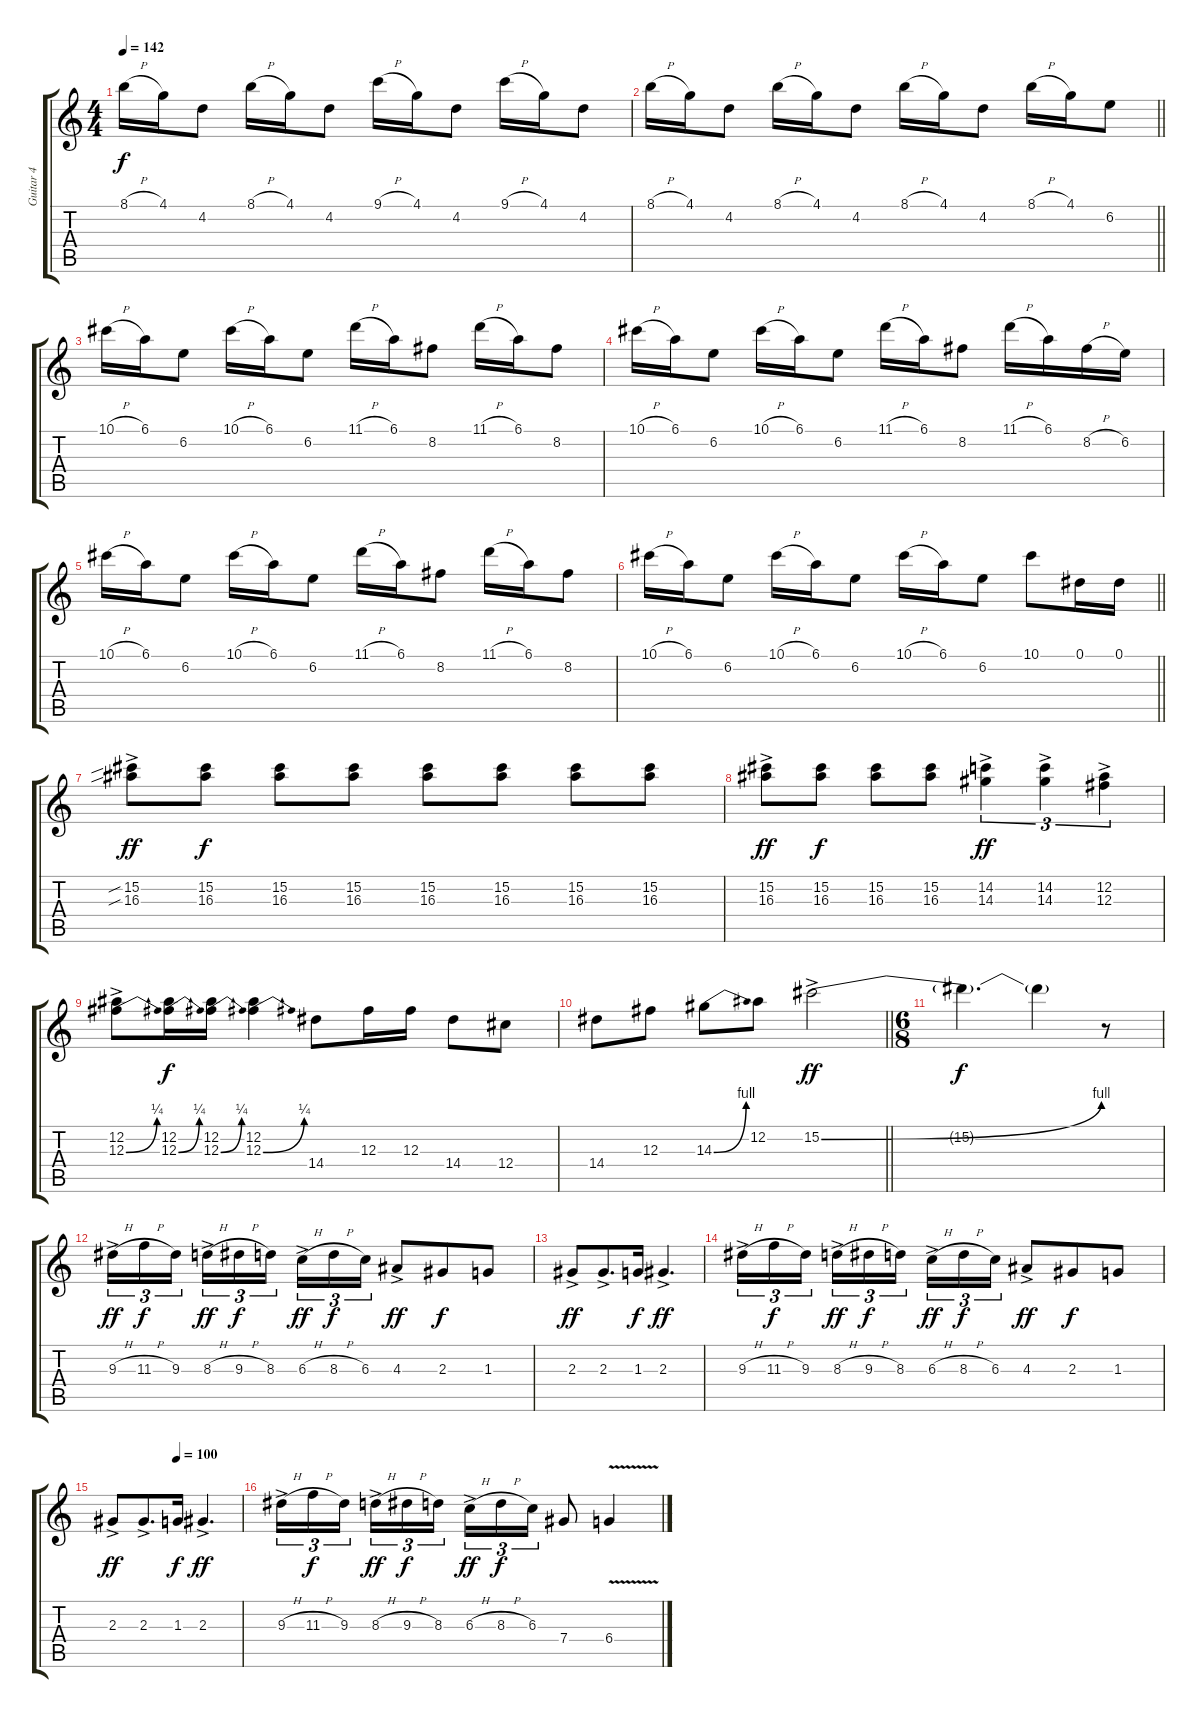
\track ("Guitar 4" "Guitar 4") {instrument overdrivenguitar}
\staff {score tabs}
\tuning (Eb4 Bb3 Gb3 Db3 Ab2 Eb2) {hide}
\ts (4 4)
\tempo 142
\clef g2
\ks c
8.1{h}.16{dy f} 4.1.16 4.2.8 8.1{h}.16 4.1.16 4.2.8 9.1{h}.16 4.1.16 4.2.8 9.1{h}.16 4.1.16 4.2.8 |
\barLineRight lightlight
8.1{h}.16 4.1.16 4.2.8 8.1{h}.16 4.1.16 4.2.8 8.1{h}.16 4.1.16 4.2.8 8.1{h}.16 4.1.16 6.2.8 |
10.1{h}.16 6.1.16 6.2.8 10.1{h}.16 6.1.16 6.2.8 11.1{h}.16 6.1.16 8.2.8 11.1{h}.16 6.1.16 8.2.8 |
10.1{h}.16 6.1.16 6.2.8 10.1{h}.16 6.1.16 6.2.8 11.1{h}.16 6.1.16 8.2.8 11.1{h}.16 6.1.16 8.2{h}.16 6.2.16 |
10.1{h}.16 6.1.16 6.2.8 10.1{h}.16 6.1.16 6.2.8 11.1{h}.16 6.1.16 8.2.8 11.1{h}.16 6.1.16 8.2.8 |
\barLineRight lightlight
10.1{h}.16 6.1.16 6.2.8 10.1{h}.16 6.1.16 6.2.8 10.1{h}.16 6.1.16 6.2.8 10.1.8 0.1.16 0.1.16 |
(15.2{sib ac} 16.3{sib ac}).8{dy ff} (15.2 16.3).8{dy f} (15.2 16.3).8 (15.2 16.3).8 (15.2 16.3).8 (15.2 16.3).8 (15.2 16.3).8 (15.2 16.3).8 |
(15.2{ac} 16.3{ac}).8{dy ff} (15.2 16.3).8{dy f} (15.2 16.3).8 (15.2 16.3).8 (14.2{ac} 14.3{ac}).4{tu (3 2) dy ff} (14.2{ac} 14.3{ac}).4{tu (3 2)} (12.2{ac} 12.3{ac}).4{tu (3 2)} |
(12.2{ac} 12.3{be (bend 0 0 60 1) ac}).8 (12.2 12.3{be (bend 0 0 60 1)}).16{dy f} (12.2 12.3{be (bend 0 0 60 1)}).16 (12.2 12.3{be (bend 0 0 60 1)}).4 14.4.8 12.3.16 12.3.16 14.4.8 12.4.8 |
\barLineRight lightlight
14.4.8 12.3.8 14.3{be (bend 0 0 60 4)}.8 12.2.8 15.2{be (bend 0 0 60 4) ac}.2{dy ff} |
\ts (6 8)
15.2{t}.4{d dy f} 15.2{t}.4 r.8 |
9.3{h ac}.16{tu (3 2) dy ff} 11.3{h}.16{tu (3 2) dy f} 9.3.16{tu (3 2) beam splitsecondary} 8.3{h ac}.16{tu (3 2) dy ff} 9.3{h}.16{tu (3 2) dy f} 8.3.16{tu (3 2) beam splitsecondary} 6.3{h ac}.16{tu (3 2) dy ff} 8.3{h}.16{tu (3 2) dy f} 6.3.16{tu (3 2)} 4.3{ac}.8{dy ff} 2.3.8{dy f} 1.3.8 |
2.3{ac}.8{dy ff} 2.3{ac}.8{d} 1.3.16{dy f} 2.3{ac}.4{d dy ff} |
9.3{h ac}.16{tu (3 2)} 11.3{h}.16{tu (3 2) dy f} 9.3.16{tu (3 2) beam splitsecondary} 8.3{h ac}.16{tu (3 2) dy ff} 9.3{h}.16{tu (3 2) dy f} 8.3.16{tu (3 2) beam splitsecondary} 6.3{h ac}.16{tu (3 2) dy ff} 8.3{h}.16{tu (3 2) dy f} 6.3.16{tu (3 2)} 4.3{ac}.8{dy ff} 2.3.8{dy f} 1.3.8 |
\tempo (100 0.5)
2.3{ac}.8{dy ff} 2.3{ac}.8{d} 1.3.16{dy f} 2.3{ac}.4{d dy ff} |
9.3{h ac}.16{tu (3 2)} 11.3{h}.16{tu (3 2) dy f} 9.3.16{tu (3 2) beam splitsecondary} 8.3{h ac}.16{tu (3 2) dy ff} 9.3{h}.16{tu (3 2) dy f} 8.3.16{tu (3 2) beam splitsecondary} 6.3{h ac}.16{tu (3 2) dy ff} 8.3{h}.16{tu (3 2) dy f} 6.3.16{tu (3 2)} 7.4.8 6.4{v}.4
